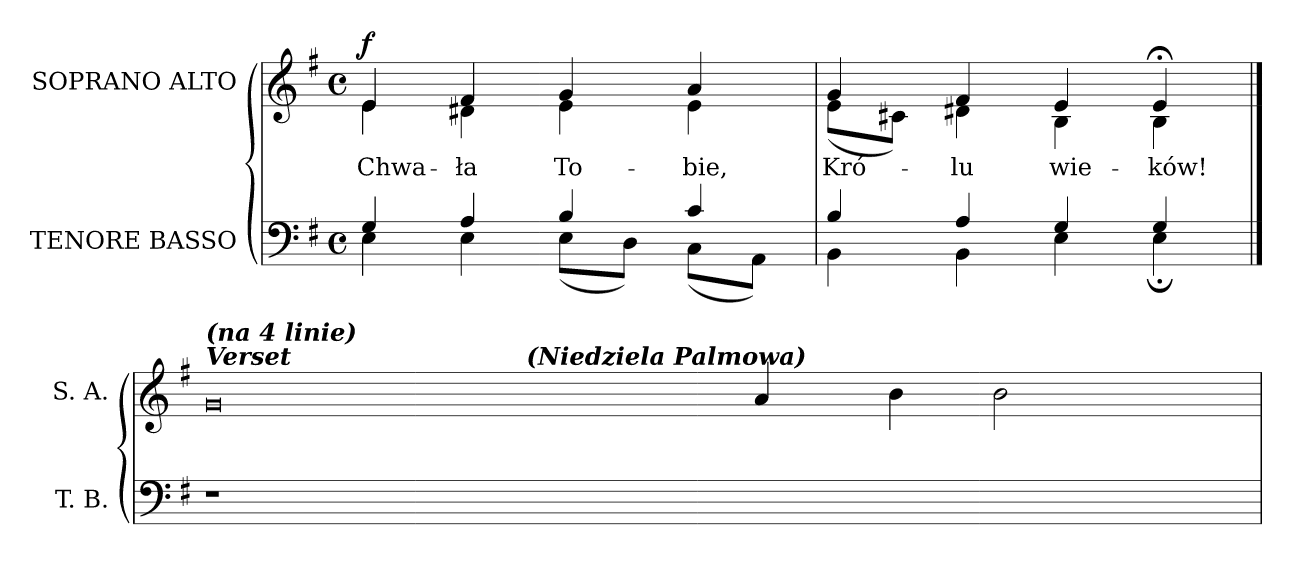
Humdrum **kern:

**kern	**kern	**text	**dynam
*part2	*part1	*part1	*part1
*staff2	*staff1	*staff1	*staff1
*I"TENORE BASSO	*I"SOPRANO ALTO	*	*
*I'T. B.	*I'S. A.	*	*
!!LO:PB:g=z
*clefF4	*clefG2	*	*
*k[f#]	*k[f#]	*	*
*G:	*G:	*	*
*M4/4	*M4/4	*	*
*met(c)	*met(c)	*	*
*MM70	*MM70	*	*
=1	=1	=1	=1
*^	*	*	*
!	!	!LO:TX:b:B:t=R.	!	!
!	!	!LO:TX:a:B:t=Maestoso	!	!
!	!	!	!LO:LY:b:color=#000000	!
*	*	*^	*	*
4Gi/	4Ei\	4ei/	4ei\	Chwa-	f
!	!	!	!	!LO:LY:b:color=#000000	!
4Ai/	4Ei\	4f#i/	4d#Xi\	-ła	.
!	!	!	!	!LO:LY:b:color=#000000	!
4Bi/	(8Ei\L	4gi/	4ei\	To-	.
.	8Di\J)	.	.	.	.
!	!	!	!	!LO:LY:b:color=#000000	!
4ci/	(8Ci\L	4ai/	4ei\	-bie,	.
.	8AAi\J)	.	.	.	.
=2	=2	=2	=2	=2	=2
!	!	!	!	!LO:LY:b:color=#000000	!
!	!	!	!	!LO:LY:b:color=#000000	!
4Bi/	4BBi\	4gi/	(8ei\L	Kró-	.
.	.	.	8c#Xi\J)	.	.
!	!	!	!	!LO:LY:b:color=#000000	!
!	!	!	!	!LO:LY:b:color=#000000	!
4Ai/	4BBi\	4f#i/	4d#Xi\	-lu	.
!	!	!	!	!LO:LY:b:color=#000000	!
!	!	!	!	!LO:LY:b:color=#000000	!
4Gi/	4Ei\	4ei/	4Bi\	wie-	.
!	!	!	!	!LO:LY:b:color=#000000	!
!	!	!	!	!LO:LY:b:color=#000000	!
4Gi/	4E;i\	4e;i/	4Bi\	-ków!	.
!!LO:LB:g=z	!!
==3	==3	==3	==3	==3	==3
!	!	!LO:TX:a:Bi:t=Verset	!	!	!
!	!	!LO:TX:Bi:t=(na 4 linie)	!	!	!
!LO:N:vis=1	!	!	!	!	!
*v	*v	*	*	*	*
1r	0gi	1ryy	.	.
0ryy	.	16ryy	.	.
.	.	64ryy	.	.
.	.	128ryy	.	.
.	.	1024ryy	.	.
!	!	!LO:TX:a:Bi:t=(Niedziela Palmowa)	!	!
.	.	1ryy	.	.
.	4ai/	.	.	.
.	.	2ryy	.	.
.	4bi\	.	.	.
.	2bi\	.	.	.
.	.	4ryy	.	.
.	.	8ryy	.	.
.	.	32ryy	.	.
.	.	256..ryy	.	.
*	*v	*v	*	*
=	=	=	=
*-	*-	*-	*-
